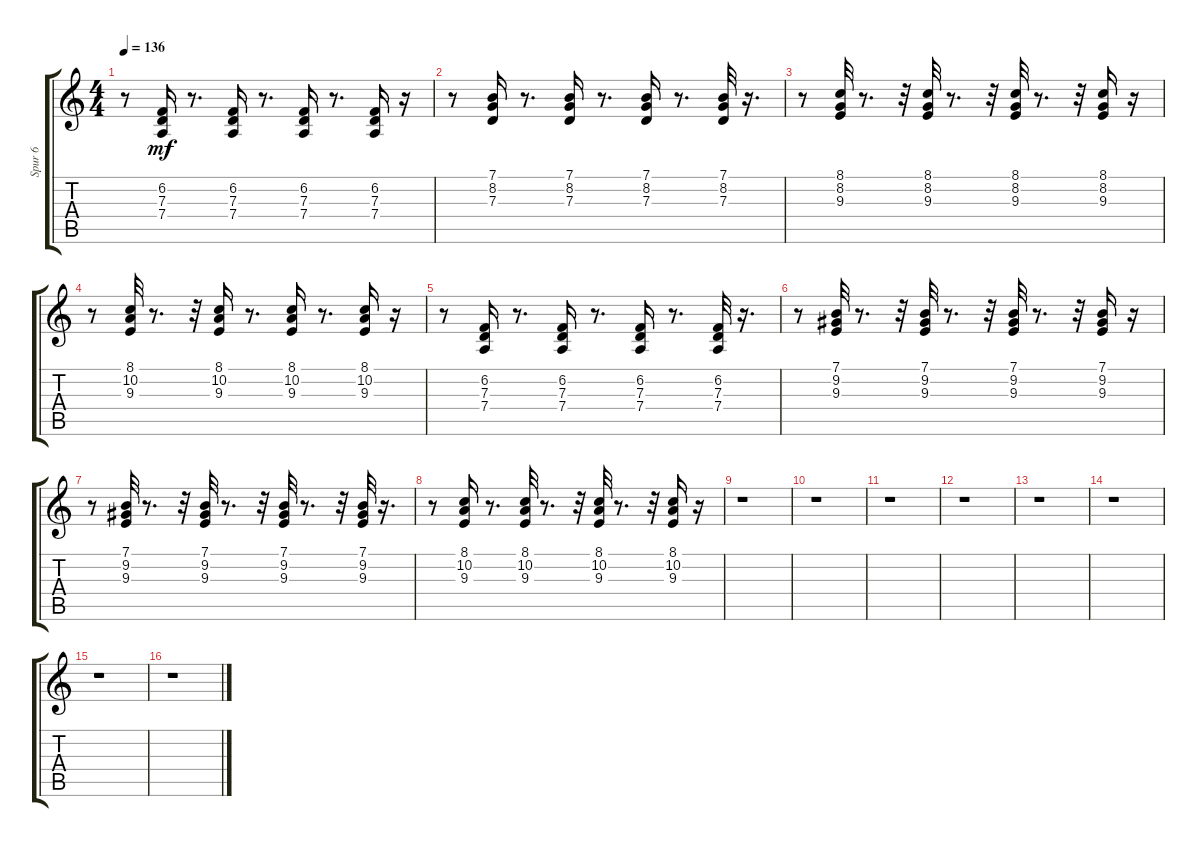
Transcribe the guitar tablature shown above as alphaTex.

\track ("Spur 6" "Spur 6") {instrument acousticgrandpiano}
\staff {score tabs}
\tuning (E4 B3 G3 D3 A2 E2) {hide}
\ts (4 4)
\tempo 136
\clef g2
\ks c
r.8{dy mf} (6.2 7.3 7.4).16 r.8{d} (6.2 7.3 7.4).16 r.8{d} (6.2 7.3 7.4).16 r.8{d} (6.2 7.3 7.4).16 r.16 |
r.8 (7.1 8.2 7.3).16 r.8{d} (7.1 8.2 7.3).16 r.8{d} (7.1 8.2 7.3).16 r.8{d} (7.1 8.2 7.3).32 r.16{d} |
r.8 (8.1 8.2 9.3).32 r.8{d} r.32 (8.1 8.2 9.3).32 r.8{d} r.32 (8.1 8.2 9.3).32 r.8{d} r.32 (8.1 8.2 9.3).16 r.16 |
r.8 (8.1 10.2 9.3).32 r.8{d} r.32 (8.1 10.2 9.3).16 r.8{d} (8.1 10.2 9.3).16 r.8{d} (8.1 10.2 9.3).16 r.16 |
r.8 (6.2 7.3 7.4).16 r.8{d} (6.2 7.3 7.4).16 r.8{d} (6.2 7.3 7.4).16 r.8{d} (6.2 7.3 7.4).32 r.16{d} |
r.8 (7.1 9.2 9.3).32 r.8{d} r.32 (7.1 9.2 9.3).32 r.8{d} r.32 (7.1 9.2 9.3).32 r.8{d} r.32 (7.1 9.2 9.3).16 r.16 |
r.8 (7.1 9.2 9.3).32 r.8{d} r.32 (7.1 9.2 9.3).32 r.8{d} r.32 (7.1 9.2 9.3).32 r.8{d} r.32 (7.1 9.2 9.3).32 r.16{d} |
r.8 (8.1 10.2 9.3).16 r.8{d} (8.1 10.2 9.3).32 r.8{d} r.32 (8.1 10.2 9.3).32 r.8{d} r.32 (8.1 10.2 9.3).16 r.16 |
r.1 |
r.1 |
r.1 |
r.1 |
r.1 |
r.1 |
r.1 |
r.1
